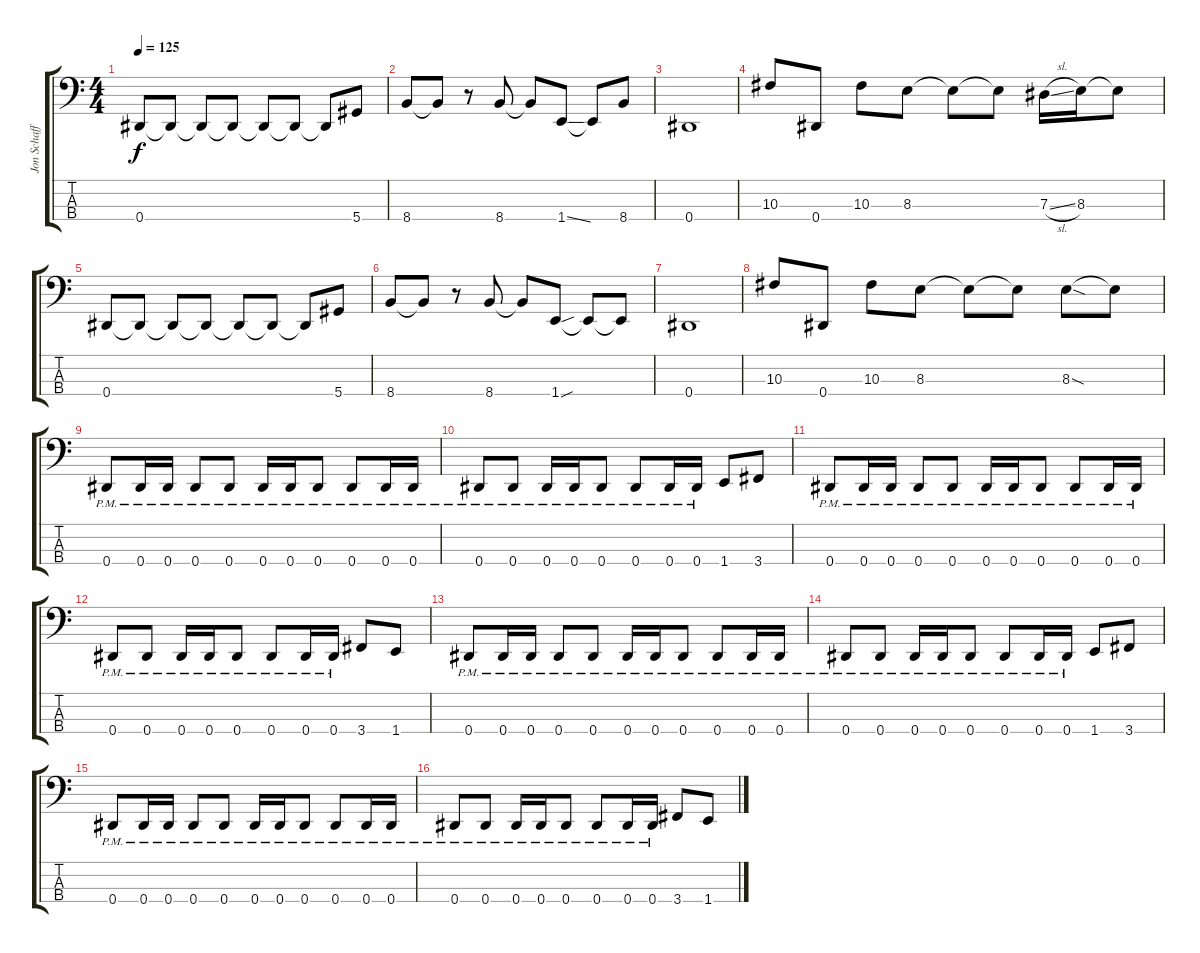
\track ("Jon Schaffer" "Jon Schaff") {instrument electricbassfinger}
\staff {score tabs}
\tuning (Gb2 Db2 Ab1 Eb1) {hide}
\ts (4 4)
\tempo 125
\clef f4
\ks c
0.4.8{dy f} 0.4{t}.8 0.4{t}.8 0.4{t}.8 0.4{t}.8 0.4{t}.8 0.4{t}.8 5.4.8 |
8.4.8 8.4{t}.8 r.8 8.4.8 8.4{t}.8 1.4{ss}.8 1.4{t}.8 8.4.8 |
0.4.1 |
10.3.8 0.4.8 10.3.8 8.3.8 8.3{t}.8 8.3{t}.8 7.3{sl}.16 8.3.16 8.3{t}.8 |
0.4.8 0.4{t}.8 0.4{t}.8 0.4{t}.8 0.4{t}.8 0.4{t}.8 0.4{t}.8 5.4.8 |
8.4.8 8.4{t}.8 r.8 8.4.8 8.4{t}.8 1.4{sou}.8 1.4{t}.8 1.4{t}.8 |
0.4.1 |
10.3.8 0.4.8 10.3.8 8.3.8 8.3{t}.8 8.3{t}.8 8.3{sod}.8 8.3{t}.8 |
0.4{pm}.8{volume 15} 0.4{pm}.16 0.4{pm}.16 0.4{pm}.8 0.4{pm}.8 0.4{pm}.16 0.4{pm}.16 0.4{pm}.8 0.4{pm}.8 0.4{pm}.16 0.4{pm}.16 |
0.4{pm}.8 0.4{pm}.8 0.4{pm}.16 0.4{pm}.16 0.4{pm}.8 0.4{pm}.8 0.4{pm}.16 0.4{pm}.16 1.4.8 3.4.8 |
0.4{pm}.8 0.4{pm}.16 0.4{pm}.16 0.4{pm}.8 0.4{pm}.8 0.4{pm}.16 0.4{pm}.16 0.4{pm}.8 0.4{pm}.8 0.4{pm}.16 0.4{pm}.16 |
0.4{pm}.8 0.4{pm}.8 0.4{pm}.16 0.4{pm}.16 0.4{pm}.8 0.4{pm}.8 0.4{pm}.16 0.4{pm}.16 3.4.8 1.4.8 |
0.4{pm}.8 0.4{pm}.16 0.4{pm}.16 0.4{pm}.8 0.4{pm}.8 0.4{pm}.16 0.4{pm}.16 0.4{pm}.8 0.4{pm}.8 0.4{pm}.16 0.4{pm}.16 |
0.4{pm}.8 0.4{pm}.8 0.4{pm}.16 0.4{pm}.16 0.4{pm}.8 0.4{pm}.8 0.4{pm}.16 0.4{pm}.16 1.4.8 3.4.8 |
0.4{pm}.8 0.4{pm}.16 0.4{pm}.16 0.4{pm}.8 0.4{pm}.8 0.4{pm}.16 0.4{pm}.16 0.4{pm}.8 0.4{pm}.8 0.4{pm}.16 0.4{pm}.16 |
0.4{pm}.8 0.4{pm}.8 0.4{pm}.16 0.4{pm}.16 0.4{pm}.8 0.4{pm}.8 0.4{pm}.16 0.4{pm}.16 3.4.8 1.4.8
